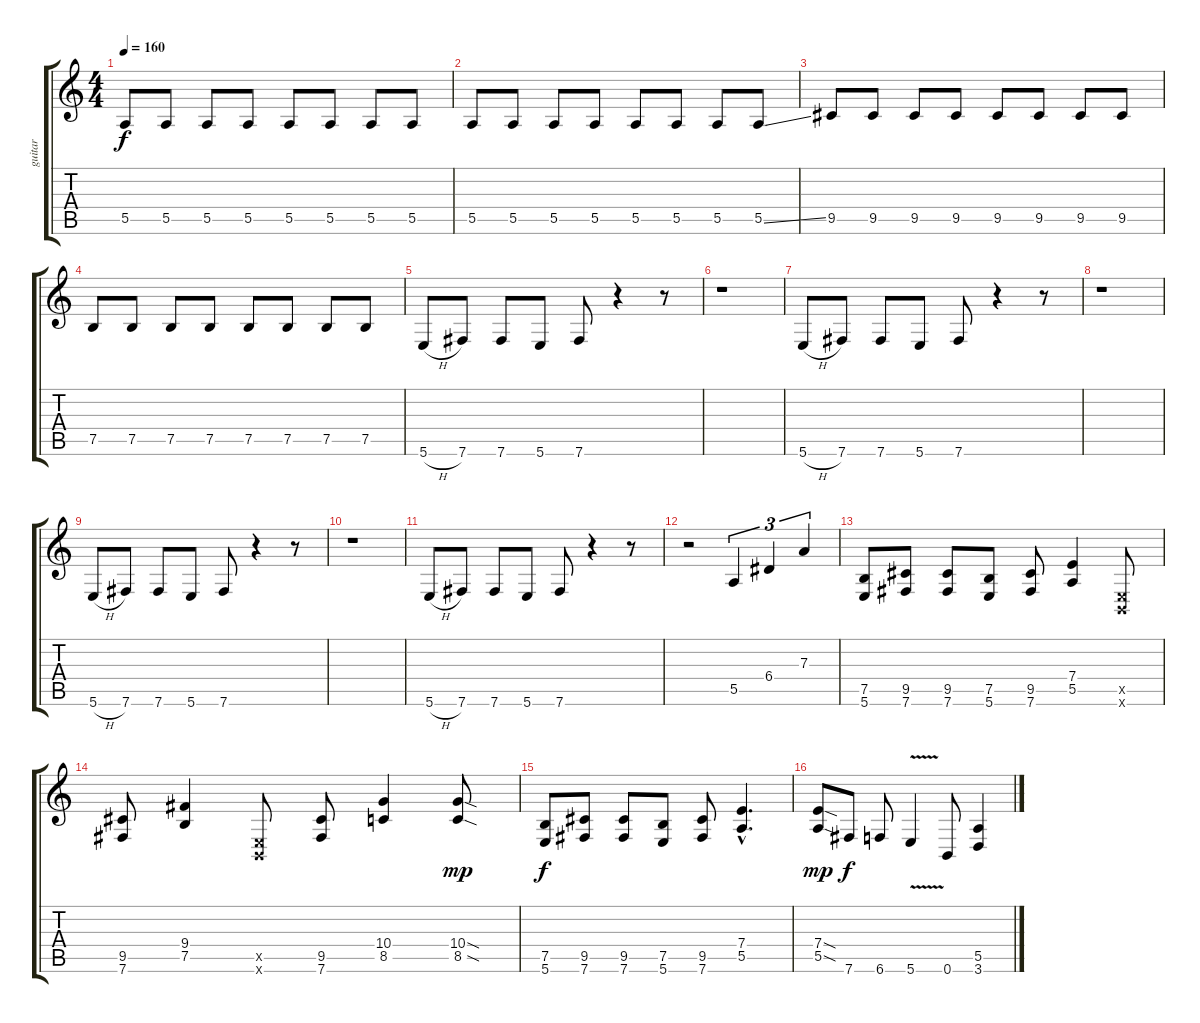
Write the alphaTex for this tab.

\track ("guitar" "guitar") {instrument distortionguitar}
\staff {score tabs}
\tuning (B3 Gb3 D3 A2 E2 B1) {hide}
\ts (4 4)
\tempo 160
\clef g2
\ks c
5.5.8{dy f} 5.5.8 5.5.8 5.5.8 5.5.8 5.5.8 5.5.8 5.5.8 |
5.5.8 5.5.8 5.5.8 5.5.8 5.5.8 5.5.8 5.5.8 5.5{ss}.8 |
9.5.8 9.5.8 9.5.8 9.5.8 9.5.8 9.5.8 9.5.8 9.5.8 |
7.5.8 7.5.8 7.5.8 7.5.8 7.5.8 7.5.8 7.5.8 7.5.8 |
5.6{h}.8 7.6.8 7.6.8 5.6.8 7.6.8 r.4 r.8 |
r.1 |
5.6{h}.8 7.6.8 7.6.8 5.6.8 7.6.8 r.4 r.8 |
r.1 |
5.6{h}.8 7.6.8 7.6.8 5.6.8 7.6.8 r.4 r.8 |
r.1 |
5.6{h}.8 7.6.8 7.6.8 5.6.8 7.6.8 r.4 r.8 |
r.2 5.5.4{tu (3 2)} 6.4.4{tu (3 2)} 7.3.4{tu (3 2)} |
(7.5 5.6).8 (9.5 7.6).8 (9.5 7.6).8 (7.5 5.6).8 (9.5 7.6).8 (7.4 5.5).4 (0.5{x} 0.6{x}).8 |
(9.5 7.6).8 (9.4 7.5).4 (0.5{x} 0.6{x}).8 (9.5 7.6).8 (10.4 8.5).4 (10.4{sod} 8.5{sod}).8{dy mp} |
(7.5 5.6).8{dy f} (9.5 7.6).8 (9.5 7.6).8 (7.5 5.6).8 (9.5 7.6).8 (7.4{hac} 5.5{hac}).4{d} |
(7.4{sod} 5.5{sod}).8{dy mp} 7.6.8{dy f} 6.6.8 5.6{v}.4{instrument guitarharmonics} 0.6.8{instrument distortionguitar} (5.5 3.6).4
